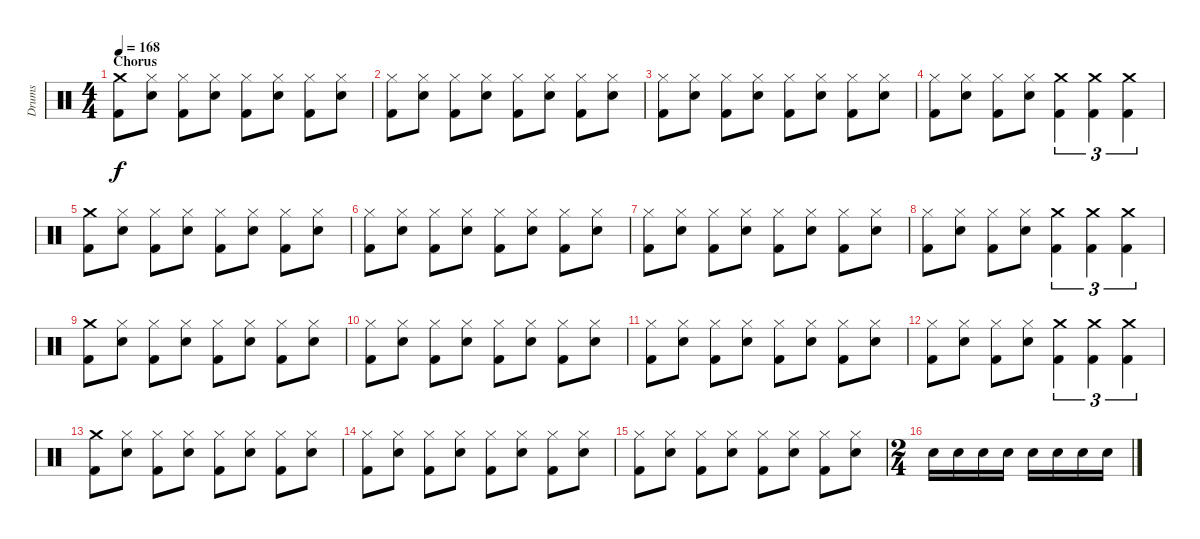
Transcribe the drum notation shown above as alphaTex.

\track ("Drums" "Drums") {instrument percussion}
\staff {score}
\articulation defaults
\ts (4 4)
\section ("" "Chorus")
\tempo 168
\clef neutral
\ks c
("Crash medium (hit)" "Kick (hit) 2").8{dy f} ("Hi-Hat (closed)" "Snare (hit) 2").8 ("Hi-Hat (closed)" "Kick (hit) 2").8 ("Hi-Hat (closed)" "Snare (hit) 2").8 ("Hi-Hat (closed)" "Kick (hit) 2").8 ("Hi-Hat (closed)" "Snare (hit) 2").8 ("Hi-Hat (closed)" "Kick (hit) 2").8 ("Hi-Hat (closed)" "Snare (hit) 2").8 |
("Hi-Hat (closed)" "Kick (hit) 2").8 ("Hi-Hat (closed)" "Snare (hit) 2").8 ("Hi-Hat (closed)" "Kick (hit) 2").8 ("Hi-Hat (closed)" "Snare (hit) 2").8 ("Hi-Hat (closed)" "Kick (hit) 2").8 ("Hi-Hat (closed)" "Snare (hit) 2").8 ("Hi-Hat (closed)" "Kick (hit) 2").8 ("Hi-Hat (closed)" "Snare (hit) 2").8 |
("Hi-Hat (closed)" "Kick (hit) 2").8 ("Hi-Hat (closed)" "Snare (hit) 2").8 ("Hi-Hat (closed)" "Kick (hit) 2").8 ("Hi-Hat (closed)" "Snare (hit) 2").8 ("Hi-Hat (closed)" "Kick (hit) 2").8 ("Hi-Hat (closed)" "Snare (hit) 2").8 ("Hi-Hat (closed)" "Kick (hit) 2").8 ("Hi-Hat (closed)" "Snare (hit) 2").8 |
("Hi-Hat (closed)" "Kick (hit) 2").8 ("Hi-Hat (closed)" "Snare (hit) 2").8 ("Hi-Hat (closed)" "Kick (hit) 2").8 ("Hi-Hat (closed)" "Snare (hit) 2").8 ("Crash medium (hit)" "Kick (hit) 2").4{tu (3 2)} ("Crash medium (hit)" "Kick (hit) 2").4{tu (3 2)} ("Crash medium (hit)" "Kick (hit) 2").4{tu (3 2)} |
("Crash medium (hit)" "Kick (hit) 2").8 ("Hi-Hat (closed)" "Snare (hit) 2").8 ("Hi-Hat (closed)" "Kick (hit) 2").8 ("Hi-Hat (closed)" "Snare (hit) 2").8 ("Hi-Hat (closed)" "Kick (hit) 2").8 ("Hi-Hat (closed)" "Snare (hit) 2").8 ("Hi-Hat (closed)" "Kick (hit) 2").8 ("Hi-Hat (closed)" "Snare (hit) 2").8 |
("Hi-Hat (closed)" "Kick (hit) 2").8 ("Hi-Hat (closed)" "Snare (hit) 2").8 ("Hi-Hat (closed)" "Kick (hit) 2").8 ("Hi-Hat (closed)" "Snare (hit) 2").8 ("Hi-Hat (closed)" "Kick (hit) 2").8 ("Hi-Hat (closed)" "Snare (hit) 2").8 ("Hi-Hat (closed)" "Kick (hit) 2").8 ("Hi-Hat (closed)" "Snare (hit) 2").8 |
("Hi-Hat (closed)" "Kick (hit) 2").8 ("Hi-Hat (closed)" "Snare (hit) 2").8 ("Hi-Hat (closed)" "Kick (hit) 2").8 ("Hi-Hat (closed)" "Snare (hit) 2").8 ("Hi-Hat (closed)" "Kick (hit) 2").8 ("Hi-Hat (closed)" "Snare (hit) 2").8 ("Hi-Hat (closed)" "Kick (hit) 2").8 ("Hi-Hat (closed)" "Snare (hit) 2").8 |
("Hi-Hat (closed)" "Kick (hit) 2").8 ("Hi-Hat (closed)" "Snare (hit) 2").8 ("Hi-Hat (closed)" "Kick (hit) 2").8 ("Hi-Hat (closed)" "Snare (hit) 2").8 ("Crash medium (hit)" "Kick (hit) 2").4{tu (3 2)} ("Crash medium (hit)" "Kick (hit) 2").4{tu (3 2)} ("Crash medium (hit)" "Kick (hit) 2").4{tu (3 2)} |
("Crash medium (hit)" "Kick (hit) 2").8 ("Hi-Hat (closed)" "Snare (hit) 2").8 ("Hi-Hat (closed)" "Kick (hit) 2").8 ("Hi-Hat (closed)" "Snare (hit) 2").8 ("Hi-Hat (closed)" "Kick (hit) 2").8 ("Hi-Hat (closed)" "Snare (hit) 2").8 ("Hi-Hat (closed)" "Kick (hit) 2").8 ("Hi-Hat (closed)" "Snare (hit) 2").8 |
("Hi-Hat (closed)" "Kick (hit) 2").8 ("Hi-Hat (closed)" "Snare (hit) 2").8 ("Hi-Hat (closed)" "Kick (hit) 2").8 ("Hi-Hat (closed)" "Snare (hit) 2").8 ("Hi-Hat (closed)" "Kick (hit) 2").8 ("Hi-Hat (closed)" "Snare (hit) 2").8 ("Hi-Hat (closed)" "Kick (hit) 2").8 ("Hi-Hat (closed)" "Snare (hit) 2").8 |
("Hi-Hat (closed)" "Kick (hit) 2").8 ("Hi-Hat (closed)" "Snare (hit) 2").8 ("Hi-Hat (closed)" "Kick (hit) 2").8 ("Hi-Hat (closed)" "Snare (hit) 2").8 ("Hi-Hat (closed)" "Kick (hit) 2").8 ("Hi-Hat (closed)" "Snare (hit) 2").8 ("Hi-Hat (closed)" "Kick (hit) 2").8 ("Hi-Hat (closed)" "Snare (hit) 2").8 |
("Hi-Hat (closed)" "Kick (hit) 2").8 ("Hi-Hat (closed)" "Snare (hit) 2").8 ("Hi-Hat (closed)" "Kick (hit) 2").8 ("Hi-Hat (closed)" "Snare (hit) 2").8 ("Crash medium (hit)" "Kick (hit) 2").4{tu (3 2)} ("Crash medium (hit)" "Kick (hit) 2").4{tu (3 2)} ("Crash medium (hit)" "Kick (hit) 2").4{tu (3 2)} |
("Crash medium (hit)" "Kick (hit) 2").8 ("Hi-Hat (closed)" "Snare (hit) 2").8 ("Hi-Hat (closed)" "Kick (hit) 2").8 ("Hi-Hat (closed)" "Snare (hit) 2").8 ("Hi-Hat (closed)" "Kick (hit) 2").8 ("Hi-Hat (closed)" "Snare (hit) 2").8 ("Hi-Hat (closed)" "Kick (hit) 2").8 ("Hi-Hat (closed)" "Snare (hit) 2").8 |
("Hi-Hat (closed)" "Kick (hit) 2").8 ("Hi-Hat (closed)" "Snare (hit) 2").8 ("Hi-Hat (closed)" "Kick (hit) 2").8 ("Hi-Hat (closed)" "Snare (hit) 2").8 ("Hi-Hat (closed)" "Kick (hit) 2").8 ("Hi-Hat (closed)" "Snare (hit) 2").8 ("Hi-Hat (closed)" "Kick (hit) 2").8 ("Hi-Hat (closed)" "Snare (hit) 2").8 |
("Hi-Hat (closed)" "Kick (hit) 2").8 ("Hi-Hat (closed)" "Snare (hit) 2").8 ("Hi-Hat (closed)" "Kick (hit) 2").8 ("Hi-Hat (closed)" "Snare (hit) 2").8 ("Hi-Hat (closed)" "Kick (hit) 2").8 ("Hi-Hat (closed)" "Snare (hit) 2").8 ("Hi-Hat (closed)" "Kick (hit) 2").8 ("Hi-Hat (closed)" "Snare (hit) 2").8 |
\ts (2 4)
"Snare (hit) 2".16 "Snare (hit) 2".16 "Snare (hit) 2".16 "Snare (hit) 2".16 "Snare (hit) 2".16 "Snare (hit) 2".16 "Snare (hit) 2".16 "Snare (hit) 2".16
